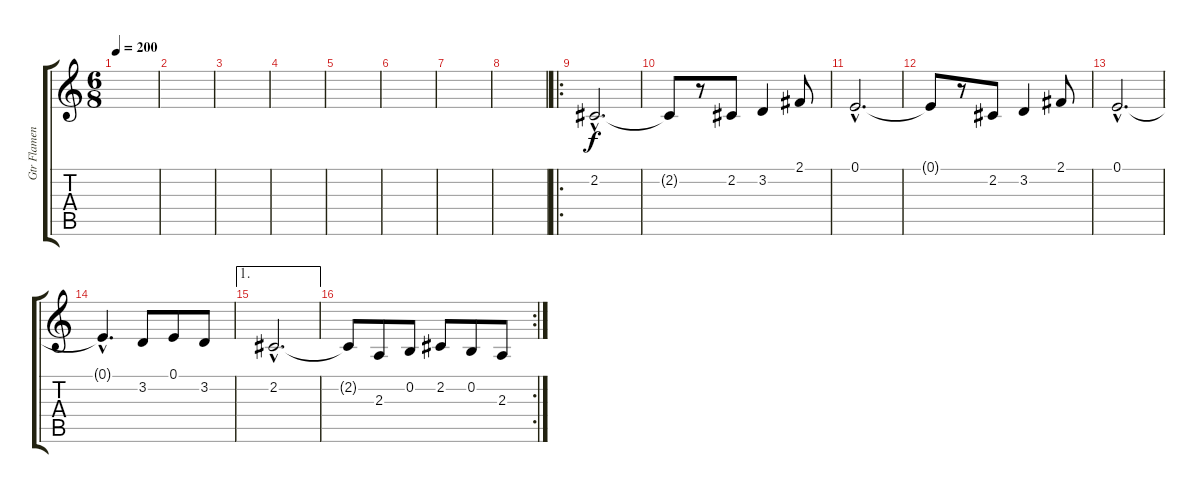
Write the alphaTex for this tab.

\track ("Gtr Flamenco" "Gtr Flamen") {instrument viola}
\staff {score tabs}
\tuning (E4 B3 G3 D3 A2 E2) {hide}
\ts (6 8)
\tempo 200
\clef g2
\ks c
|
|
|
|
|
|
|
|
\ro
2.2{hac}.2{d} |
2.2{t}.8 r.8 2.2.8 3.2.4 2.1.8 |
0.1{hac}.2{d} |
0.1{t}.8 r.8 2.2.8 3.2.4 2.1.8 |
0.1{hac}.2{d} |
0.1{hac t}.4{d} 3.2.8 0.1.8 3.2.8 |
\ae 1
2.2{hac}.2{d} |
\rc 2
2.2{t}.8 2.3.8 0.2.8 2.2.8 0.2.8 2.3.8
